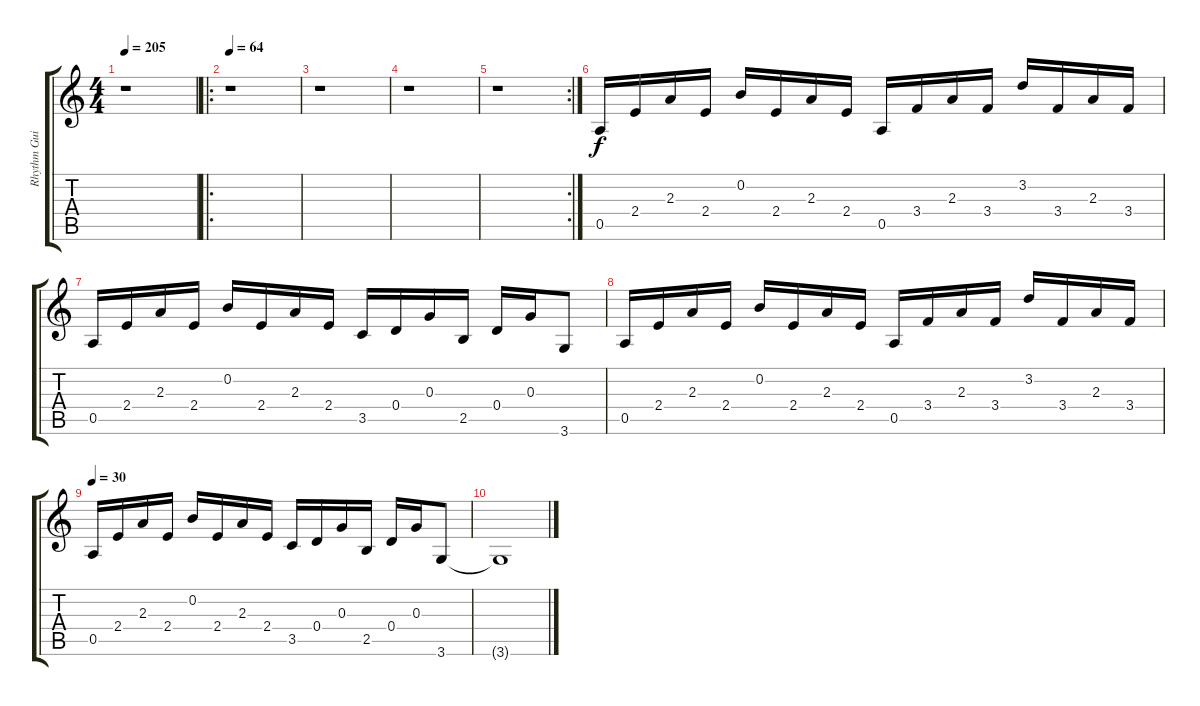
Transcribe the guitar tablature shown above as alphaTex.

\track ("Rhythm Guitar" "Rhythm Gui") {instrument electricguitarjazz}
\staff {score tabs}
\tuning (E4 B3 G3 D3 A2 E2) {hide}
\ts (4 4)
\tempo 205
\clef g2
\ks c
r.1{dy f} |
\ro
\tempo 64
r.1 |
r.1 |
r.1 |
\rc 2
r.1 |
0.5.16 2.4.16 2.3.16 2.4.16 0.2.16 2.4.16 2.3.16 2.4.16 0.5.16 3.4.16 2.3.16 3.4.16 3.2.16 3.4.16 2.3.16 3.4.16 |
0.5.16 2.4.16 2.3.16 2.4.16 0.2.16 2.4.16 2.3.16 2.4.16 3.5.16 0.4.16 0.3.16 2.5.16 0.4.16 0.3.16 3.6.8 |
0.5.16 2.4.16 2.3.16 2.4.16 0.2.16 2.4.16 2.3.16 2.4.16 0.5.16 3.4.16 2.3.16 3.4.16 3.2.16 3.4.16 2.3.16 3.4.16 |
\tempo 30
0.5.16 2.4.16 2.3.16 2.4.16 0.2.16 2.4.16 2.3.16 2.4.16 3.5.16 0.4.16 0.3.16 2.5.16 0.4.16 0.3.16 3.6.8 |
3.6{t}.1
